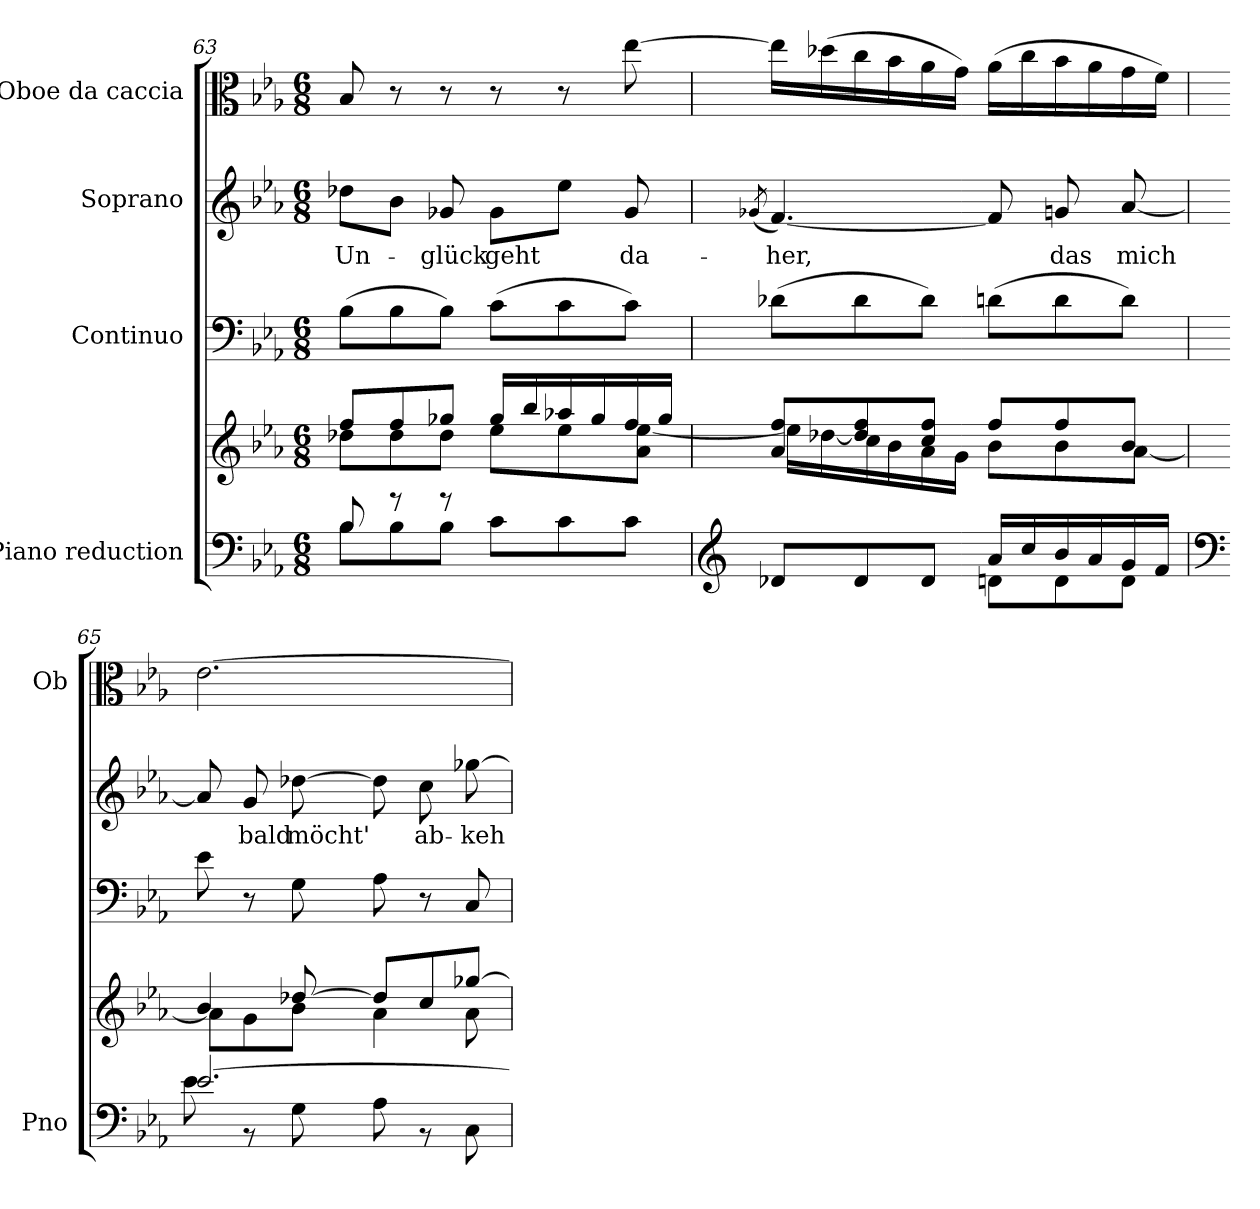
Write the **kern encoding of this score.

**kern	**kern	**kern	**kern	**text	**kern
*part4	*part4	*part3	*part2	*part2	*part1
*staff5	*staff4	*staff3	*staff2	*staff2	*staff1
*I"Piano reduction	*	*I"Continuo	*I"Soprano	*	*I"Oboe da caccia
*I'Pno	*	*	*	*	*I'Ob
!!LO:PB:g=z
*clefF4	*clefG2	*clefF4	*clefG2	*	*clefC3
*k[b-e-a-]	*k[b-e-a-]	*k[b-e-a-]	*k[b-e-a-]	*	*k[b-e-a-]
*M6/8	*M6/8	*M6/8	*M6/8	*	*M6/8
=63	=63	=63	=63	=63	=63
*^	*^	*	*	*	*
!	!	!	!	!	!	!LO:LY:b	!
8B-/	8B-\L	8ff/L	8dd-X\L	(8B-\L	8dd-X\L	Un-	8B-/
8r	8B-\	8ff/	8dd-\	8B-\	8b-\J	.	8r
!	!	!	!	!	!	!LO:LY:b	!
8r	8B-\J	8gg-X/J	8dd-\J	8B-\J)	8g-X/	-glück	8r
!	!	!	!	!	!	!LO:LY:b	!
4.ryy	8c\L	16gg-/LL	8ee-\L	(8c\L	8g-\L	geht	8r
.	.	16bb-/	.	.	.	.	.
.	8c\	16aa-X/	8ee-\	8c\	8ee-\J	.	8r
.	.	16gg-/	.	.	.	.	.
!	!	!	!	!	!	!LO:LY:b	!
.	8c\J	16ff/	8a-\ [8ee-\J	8c\J)	8g-/	da-	[8ee-\
.	.	16gg-/JJ	.	.	.	.	.
=64	=64	=64	=64	=64	=64	=64	=64
*clefG2	*	*	*	*	*	*	*
.	.	.	.	.	(8qg-X/	.	.
!	!	!	!	!	!	!LO:LY:b	!
8d-X/L	4.ryy	8a-/ 8ff/L	16ee-\LL]	(8d-X\L	[4.f/)	-her,	16ee-\LL]
.	.	.	[16dd-X\	.	.	.	(16dd-X\
8d-/	.	8dd-/] 8ff/	16cc\	8d-\	.	.	16cc\
.	.	.	16b-\	.	.	.	16b-\
8d-/J	.	8cc/ 8ff/J	16a-\	8d-\J)	.	.	16a-\
.	.	.	16g\JJ	.	.	.	16g\JJ)
16a-/LL	8dn\L	8ff/L	8b-\L	(8dn\L	8f/]	.	(16a-\LL
16cc/	.	.	.	.	.	.	16cc\
!	!	!	!	!	!	!LO:LY:b	!
16b-/	8d\	8ff/	8b-\	8d\	8gn/	das	16b-\
16a-/	.	.	.	.	.	.	16a-\
!	!	!	!	!	!	!LO:LY:b	!
16g/	8d\J	8b-/J	[8a-\J	8d\J)	[8a-/	mich	16g\
16f/JJ	.	.	.	.	.	.	16f\JJ)
=65	=65	=65	=65	=65	=65	=65	=65
*clefF4	*	*	*	*	*	*	*
[2.e-/	8e-\	4b-/	8a-\L]	8e-\	8a-/]	.	[2.e-\
!	!	!	!	!	!	!LO:LY:b	!
.	8r	.	8g\	8r	8g/	bald	.
!	!	!	!	!	!	!LO:LY:b	!
.	8G\	[8dd-X/	8b-\J	8G\	[8dd-X\	möcht'	.
.	8A-\	8dd-/L]	4a-\	8A-\	8dd-\]	.	.
!	!	!	!	!	!	!LO:LY:b	!
.	8r	8cc/	.	8r	8cc\	ab-	.
!	!	!	!	!	!	!LO:LY:b	!
.	8C\	[8gg-X/J	8a-\	8C/	[8gg-X\	-keh-	.
*v	*v	*	*	*	*	*	*
*	*v	*v	*	*	*	*
=	=	=	=	=	=
*-	*-	*-	*-	*-	*-
